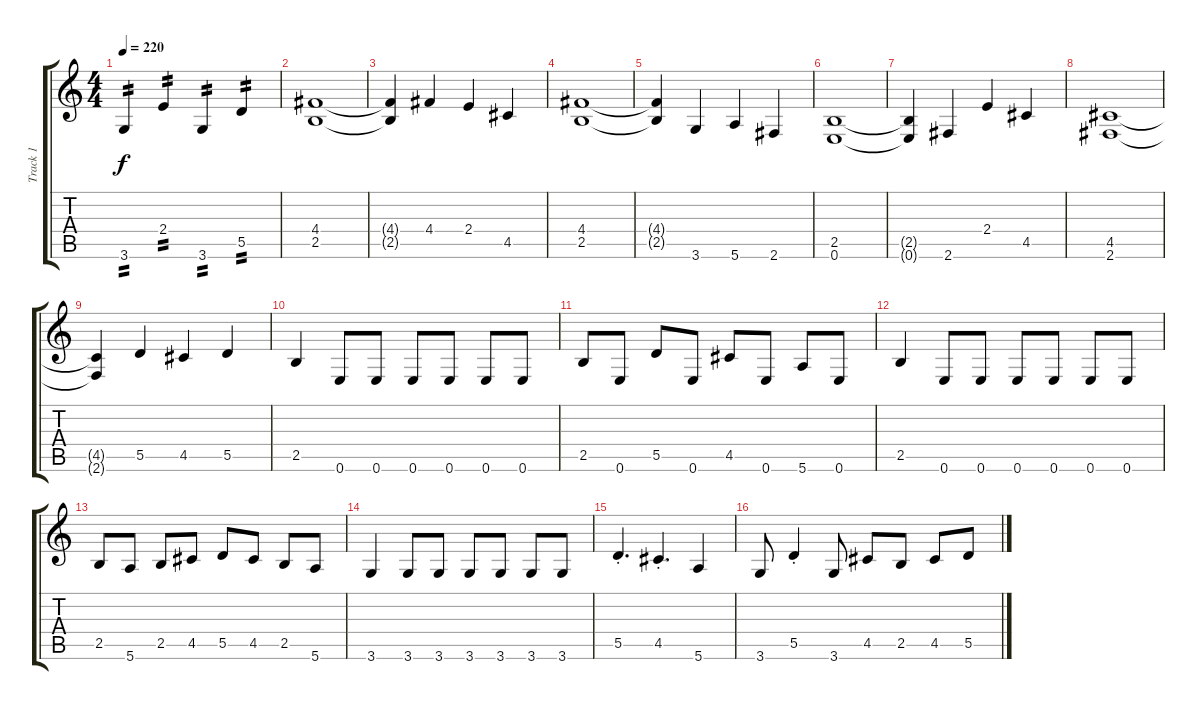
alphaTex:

\track ("Track 1" "Track 1") {instrument distortionguitar}
\staff {score tabs}
\tuning (E4 B3 G3 D3 A2 E2) {hide}
\ts (4 4)
\tempo 220
\clef g2
\ks c
3.6.4{tp 2 dy f} 2.4.4{tp 2} 3.6.4{tp 2} 5.5.4{tp 2} |
(4.4 2.5).1 |
(4.4{t} 2.5{t}).4 4.4.4 2.4.4 4.5.4 |
(4.4 2.5).1 |
(4.4{t} 2.5{t}).4 3.6.4 5.6.4 2.6.4 |
(2.5 0.6).1 |
(2.5{t} 0.6{t}).4 2.6.4 2.4.4 4.5.4 |
(4.5 2.6).1 |
(4.5{t} 2.6{t}).4 5.5.4 4.5.4 5.5.4 |
2.5.4 0.6.8 0.6.8 0.6.8 0.6.8 0.6.8 0.6.8 |
2.5.8 0.6.8 5.5.8 0.6.8 4.5.8 0.6.8 5.6.8 0.6.8 |
2.5.4 0.6.8 0.6.8 0.6.8 0.6.8 0.6.8 0.6.8 |
2.5.8 5.6.8 2.5.8 4.5.8 5.5.8 4.5.8 2.5.8 5.6.8 |
3.6.4 3.6.8 3.6.8 3.6.8 3.6.8 3.6.8 3.6.8 |
5.5{st}.4{d} 4.5{st}.4{d} 5.6.4 |
3.6.8 5.5{st}.4 3.6.8 4.5.8 2.5.8 4.5.8 5.5.8
